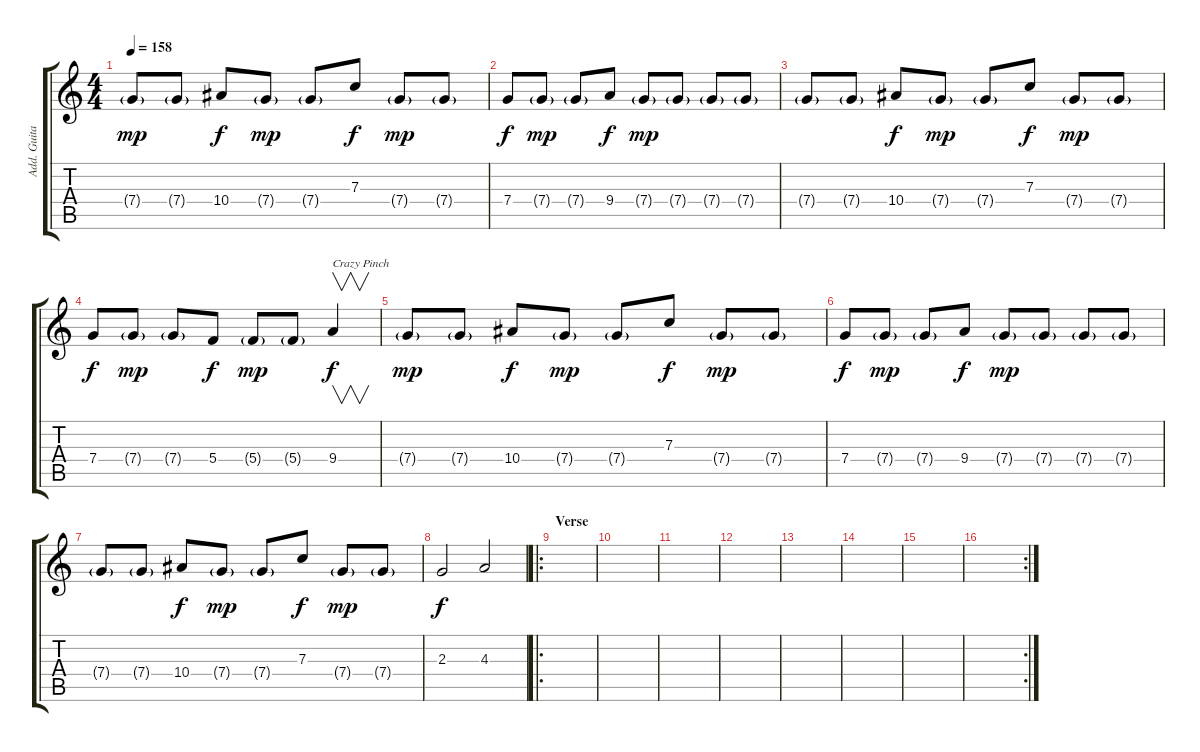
\track ("Add. Guitar" "Add. Guita") {instrument distortionguitar}
\staff {score tabs}
\tuning (D4 A3 F3 C3 G2 D2) {hide}
\ts (4 4)
\tempo 158
\clef g2
\ks c
7.4{g}.8{dy mp} 7.4{g}.8 10.4.8{dy f} 7.4{g}.8{dy mp} 7.4{g}.8 7.3.8{dy f} 7.4{g}.8{dy mp} 7.4{g}.8 |
7.4.8{dy f} 7.4{g}.8{dy mp} 7.4{g}.8 9.4.8{dy f} 7.4{g}.8{dy mp} 7.4{g}.8 7.4{g}.8 7.4{g}.8 |
7.4{g}.8 7.4{g}.8 10.4.8{dy f} 7.4{g}.8{dy mp} 7.4{g}.8 7.3.8{dy f} 7.4{g}.8{dy mp} 7.4{g}.8 |
7.4.8{dy f} 7.4{g}.8{dy mp} 7.4{g}.8 5.4.8{dy f} 5.4{g}.8{dy mp} 5.4{g}.8 9.4.4{v txt "Crazy Pinch" dy f instrument guitarharmonics} |
7.4{g}.8{dy mp instrument distortionguitar} 7.4{g}.8 10.4.8{dy f} 7.4{g}.8{dy mp} 7.4{g}.8 7.3.8{dy f} 7.4{g}.8{dy mp} 7.4{g}.8 |
7.4.8{dy f} 7.4{g}.8{dy mp} 7.4{g}.8 9.4.8{dy f} 7.4{g}.8{dy mp} 7.4{g}.8 7.4{g}.8 7.4{g}.8 |
7.4{g}.8 7.4{g}.8 10.4.8{dy f} 7.4{g}.8{dy mp} 7.4{g}.8 7.3.8{dy f} 7.4{g}.8{dy mp} 7.4{g}.8 |
2.3.2{dy f} 4.3.2 |
\ro
\section ("" "Verse")
|
|
|
|
|
|
|
\rc 2
